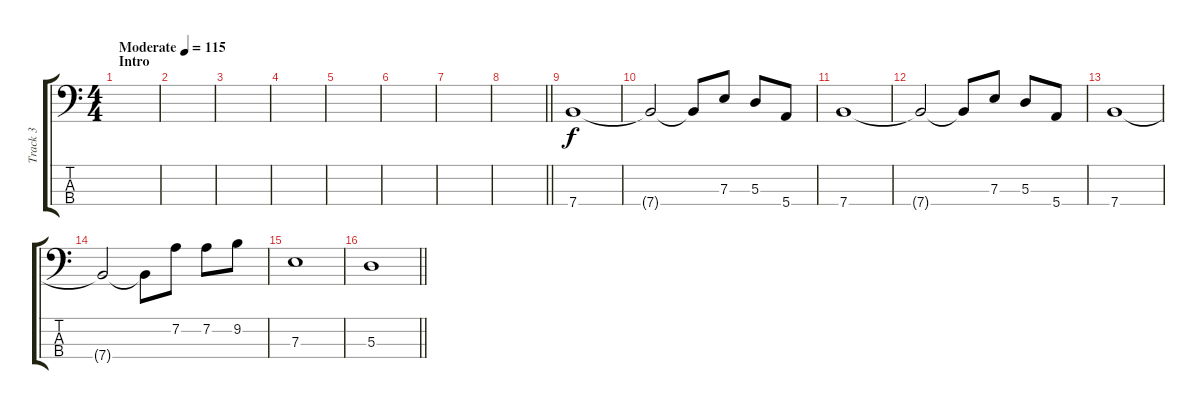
\track ("Track 3" "Track 3") {instrument electricbassfinger}
\staff {score tabs}
\tuning (G2 D2 A1 E1) {hide}
\ts (4 4)
\section ("" "Intro")
\tempo (115 "Moderate")
\clef f4
\ks c
|
|
|
|
|
|
|
\barLineRight lightlight
|
7.4.1 |
7.4{t}.2 7.4{t}.8 7.3.8 5.3.8 5.4.8 |
7.4.1 |
7.4{t}.2 7.4{t}.8 7.3.8 5.3.8 5.4.8 |
7.4.1 |
7.4{t}.2 7.4{t}.8 7.2.8 7.2.8 9.2.8 |
7.3.1 |
\barLineRight lightlight
5.3.1
